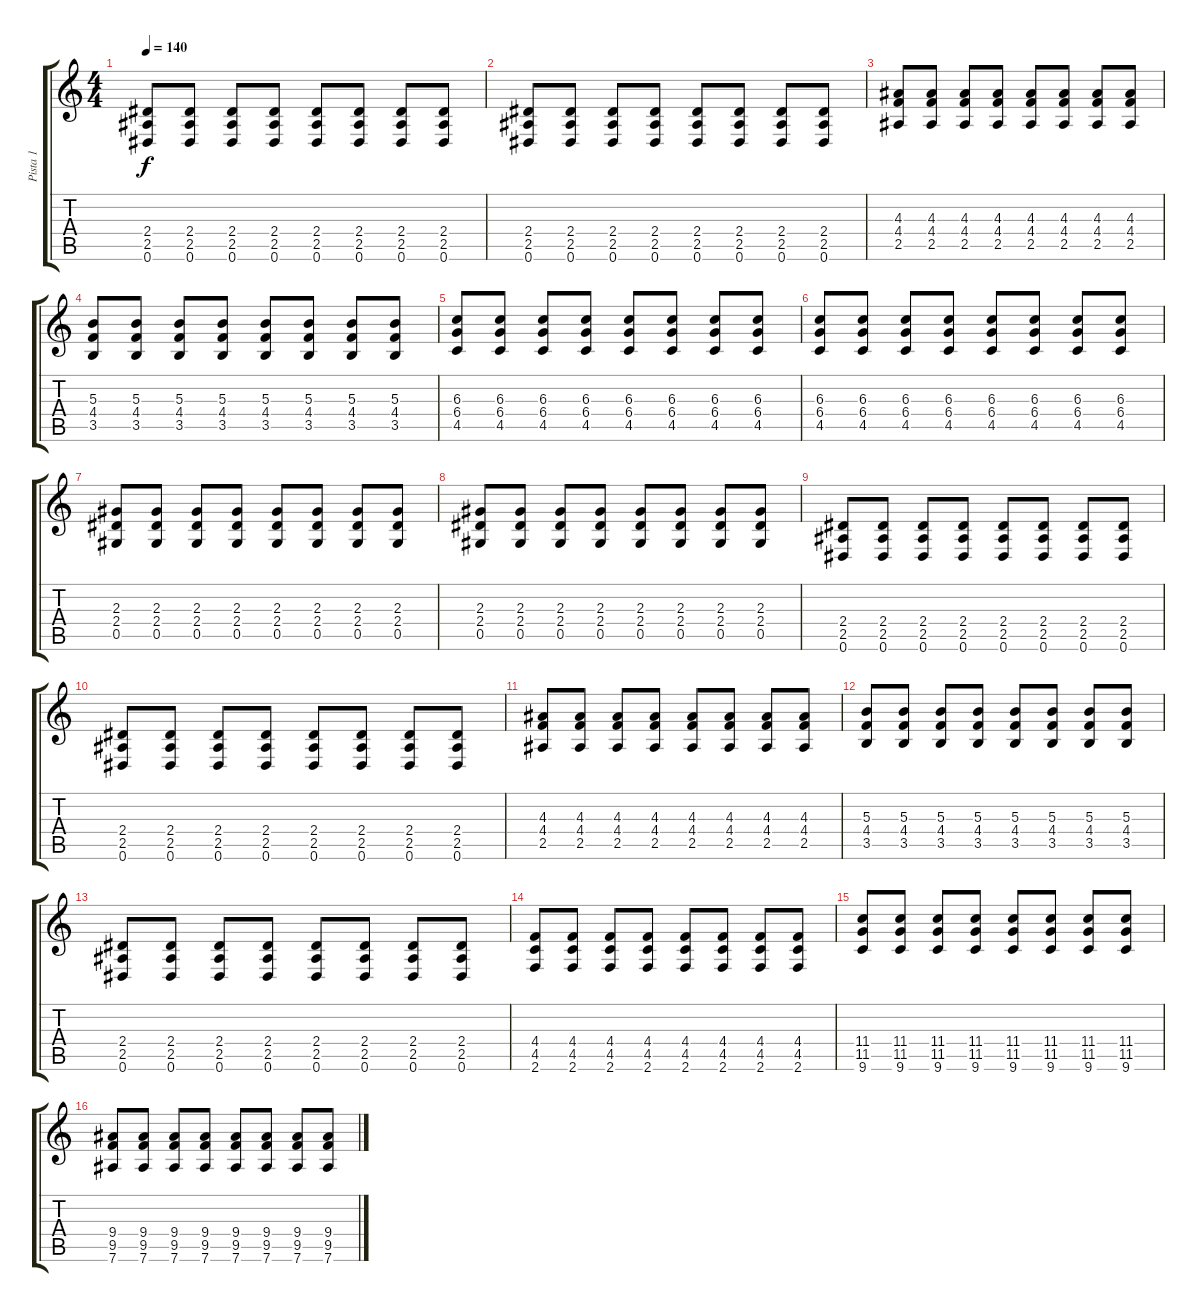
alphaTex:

\track ("Pista 1" "Pista 1") {instrument electricguitarmuted}
\staff {score tabs}
\tuning (Eb4 Bb3 Gb3 Db3 Ab2 Eb2) {hide}
\ts (4 4)
\tempo 140
\clef g2
\ks c
(2.4 2.5 0.6).8{dy f} (2.4 2.5 0.6).8 (2.4 2.5 0.6).8 (2.4 2.5 0.6).8 (2.4 2.5 0.6).8 (2.4 2.5 0.6).8 (2.4 2.5 0.6).8 (2.4 2.5 0.6).8 |
(2.4 2.5 0.6).8 (2.4 2.5 0.6).8 (2.4 2.5 0.6).8 (2.4 2.5 0.6).8 (2.4 2.5 0.6).8 (2.4 2.5 0.6).8 (2.4 2.5 0.6).8 (2.4 2.5 0.6).8 |
(4.3 4.4 2.5).8 (4.3 4.4 2.5).8 (4.3 4.4 2.5).8 (4.3 4.4 2.5).8 (4.3 4.4 2.5).8 (4.3 4.4 2.5).8 (4.3 4.4 2.5).8 (4.3 4.4 2.5).8 |
(5.3 4.4 3.5).8 (5.3 4.4 3.5).8 (5.3 4.4 3.5).8 (5.3 4.4 3.5).8 (5.3 4.4 3.5).8 (5.3 4.4 3.5).8 (5.3 4.4 3.5).8 (5.3 4.4 3.5).8 |
(6.3 6.4 4.5).8 (6.3 6.4 4.5).8 (6.3 6.4 4.5).8 (6.3 6.4 4.5).8 (6.3 6.4 4.5).8 (6.3 6.4 4.5).8 (6.3 6.4 4.5).8 (6.3 6.4 4.5).8 |
(6.3 6.4 4.5).8 (6.3 6.4 4.5).8 (6.3 6.4 4.5).8 (6.3 6.4 4.5).8 (6.3 6.4 4.5).8 (6.3 6.4 4.5).8 (6.3 6.4 4.5).8 (6.3 6.4 4.5).8 |
(2.3 2.4 0.5).8 (2.3 2.4 0.5).8 (2.3 2.4 0.5).8 (2.3 2.4 0.5).8 (2.3 2.4 0.5).8 (2.3 2.4 0.5).8 (2.3 2.4 0.5).8 (2.3 2.4 0.5).8 |
(2.3 2.4 0.5).8 (2.3 2.4 0.5).8 (2.3 2.4 0.5).8 (2.3 2.4 0.5).8 (2.3 2.4 0.5).8 (2.3 2.4 0.5).8 (2.3 2.4 0.5).8 (2.3 2.4 0.5).8 |
(2.4 2.5 0.6).8 (2.4 2.5 0.6).8 (2.4 2.5 0.6).8 (2.4 2.5 0.6).8 (2.4 2.5 0.6).8 (2.4 2.5 0.6).8 (2.4 2.5 0.6).8 (2.4 2.5 0.6).8 |
(2.4 2.5 0.6).8 (2.4 2.5 0.6).8 (2.4 2.5 0.6).8 (2.4 2.5 0.6).8 (2.4 2.5 0.6).8 (2.4 2.5 0.6).8 (2.4 2.5 0.6).8 (2.4 2.5 0.6).8 |
(4.3 4.4 2.5).8 (4.3 4.4 2.5).8 (4.3 4.4 2.5).8 (4.3 4.4 2.5).8 (4.3 4.4 2.5).8 (4.3 4.4 2.5).8 (4.3 4.4 2.5).8 (4.3 4.4 2.5).8 |
(5.3 4.4 3.5).8 (5.3 4.4 3.5).8 (5.3 4.4 3.5).8 (5.3 4.4 3.5).8 (5.3 4.4 3.5).8 (5.3 4.4 3.5).8 (5.3 4.4 3.5).8 (5.3 4.4 3.5).8 |
(2.4 2.5 0.6).8{instrument distortionguitar} (2.4 2.5 0.6).8 (2.4 2.5 0.6).8 (2.4 2.5 0.6).8 (2.4 2.5 0.6).8 (2.4 2.5 0.6).8 (2.4 2.5 0.6).8 (2.4 2.5 0.6).8 |
(4.4 4.5 2.6).8 (4.4 4.5 2.6).8 (4.4 4.5 2.6).8 (4.4 4.5 2.6).8 (4.4 4.5 2.6).8 (4.4 4.5 2.6).8 (4.4 4.5 2.6).8 (4.4 4.5 2.6).8 |
(11.4 11.5 9.6).8 (11.4 11.5 9.6).8 (11.4 11.5 9.6).8 (11.4 11.5 9.6).8 (11.4 11.5 9.6).8 (11.4 11.5 9.6).8 (11.4 11.5 9.6).8 (11.4 11.5 9.6).8 |
(9.4 9.5 7.6).8 (9.4 9.5 7.6).8 (9.4 9.5 7.6).8 (9.4 9.5 7.6).8 (9.4 9.5 7.6).8 (9.4 9.5 7.6).8 (9.4 9.5 7.6).8 (9.4 9.5 7.6).8
